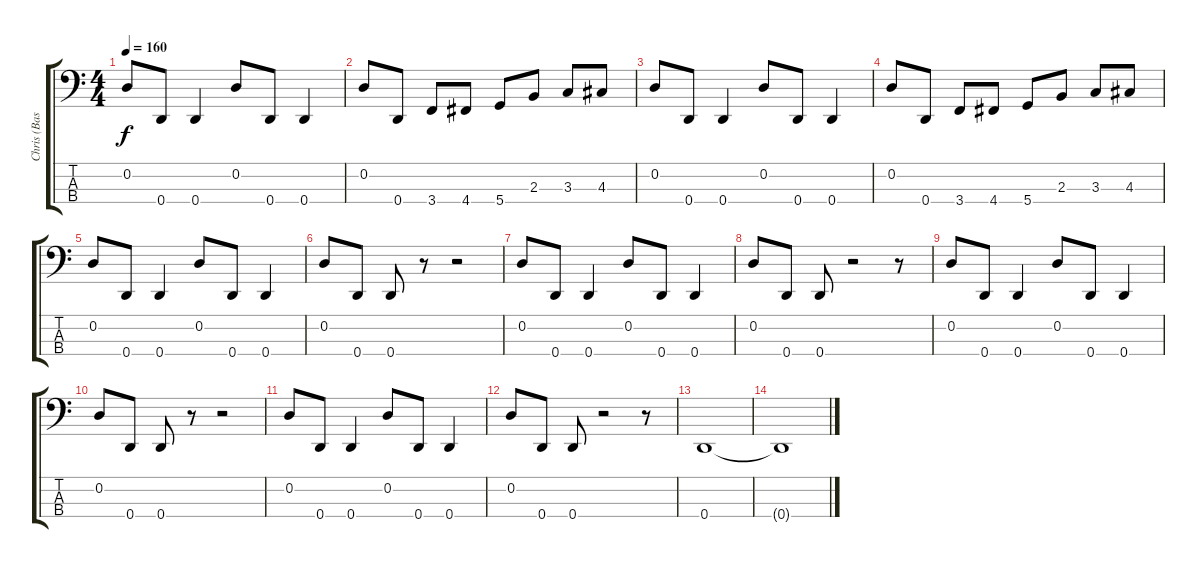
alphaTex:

\track ("Chris (Bass)" "Chris (Bas") {instrument electricbassfinger}
\staff {score tabs}
\tuning (G2 D2 A1 D1) {hide}
\ts (4 4)
\tempo 160
\clef f4
\ks c
0.2.8{dy f volume 16} 0.4.8 0.4.4 0.2.8 0.4.8 0.4.4 |
0.2.8 0.4.8 3.4.8 4.4.8 5.4.8 2.3.8 3.3.8 4.3.8 |
0.2.8 0.4.8 0.4.4 0.2.8 0.4.8 0.4.4 |
0.2.8 0.4.8 3.4.8 4.4.8 5.4.8 2.3.8 3.3.8 4.3.8 |
0.2.8 0.4.8 0.4.4 0.2.8 0.4.8 0.4.4 |
0.2.8 0.4.8 0.4.8 r.8 r.2 |
0.2.8 0.4.8 0.4.4 0.2.8 0.4.8 0.4.4 |
0.2.8 0.4.8 0.4.8 r.2 r.8 |
0.2.8 0.4.8 0.4.4 0.2.8 0.4.8 0.4.4 |
0.2.8 0.4.8 0.4.8 r.8 r.2 |
0.2.8 0.4.8 0.4.4 0.2.8 0.4.8 0.4.4 |
0.2.8 0.4.8 0.4.8 r.2 r.8 |
0.4.1 |
0.4{t}.1
